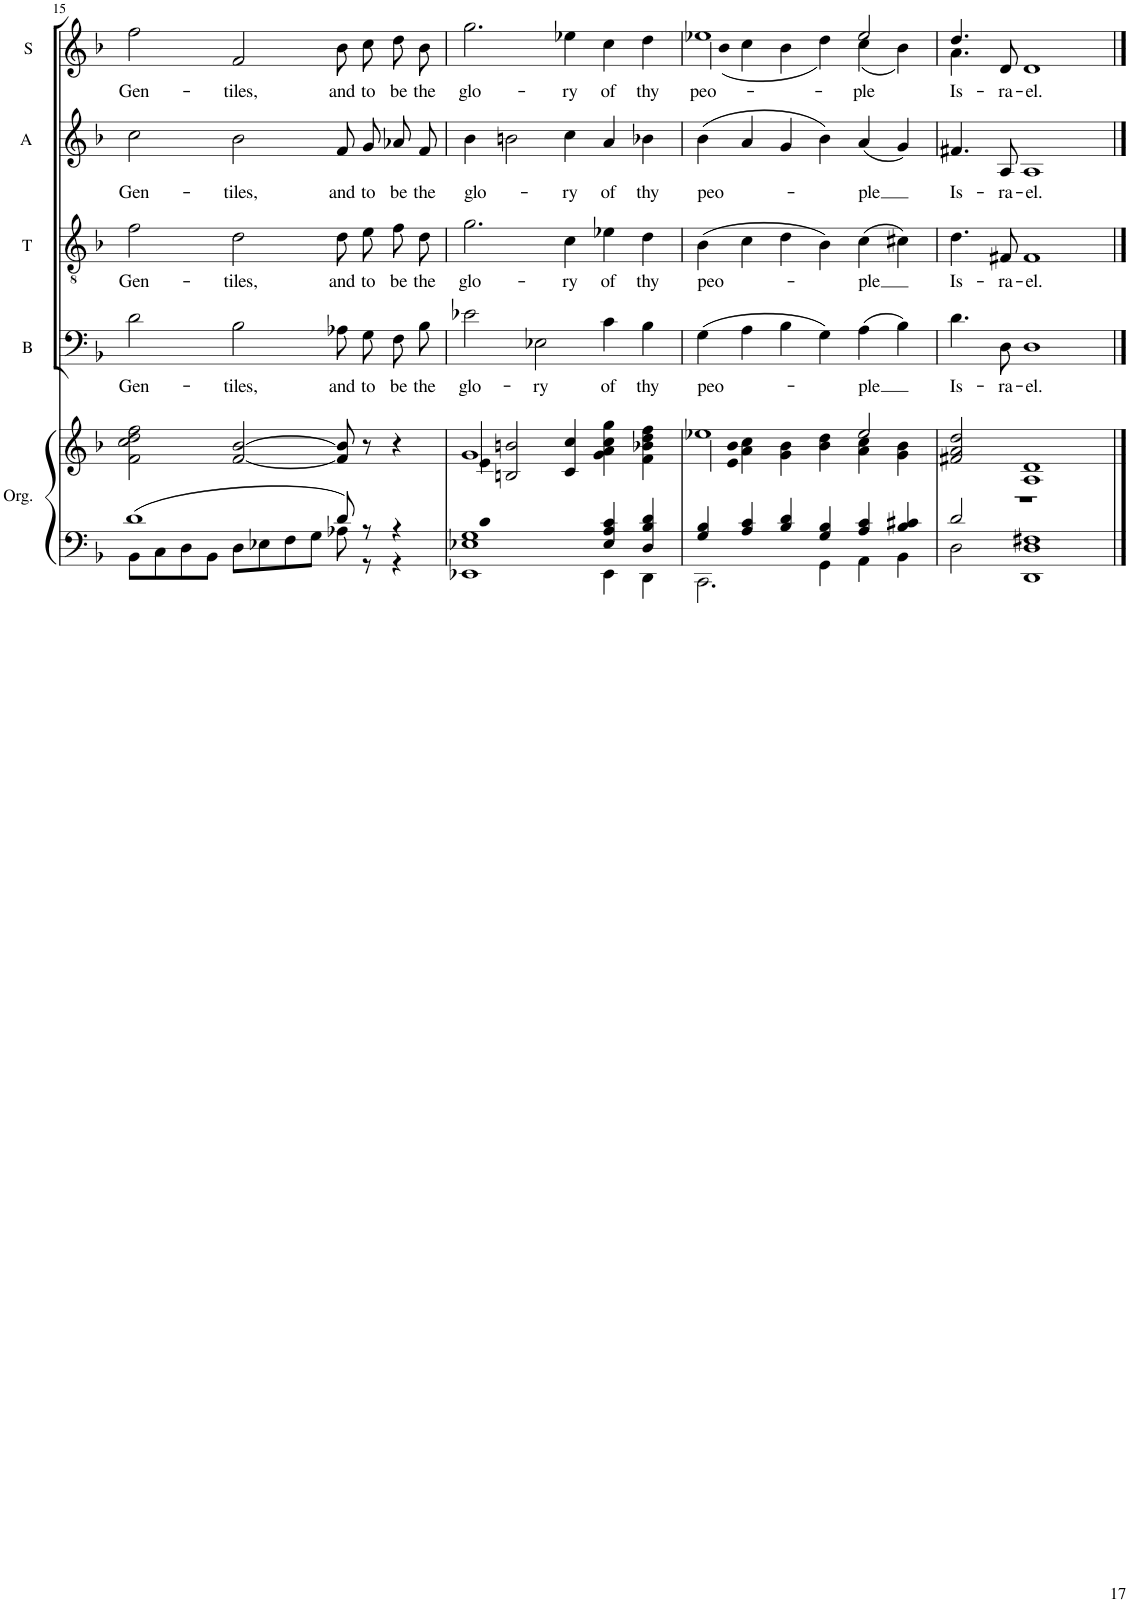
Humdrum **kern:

**kern	**kern	**kern	**text	**kern	**text	**kern	**text	**kern	**text
*part5	*part5	*part4	*part4	*part3	*part3	*part2	*part2	*part1	*part1
*staff6	*staff5	*staff4	*staff4	*staff3	*staff3	*staff2	*staff2	*staff1	*staff1
*I"Organ	*	*I"Bass	*	*I"Tenor	*	*I"Alto	*	*I"Soprano	*
*I'Org.	*	*I'B	*	*I'T	*	*I'A	*	*I'S	*
!!LO:PB:g=z
*clefF4	*clefG2	*clefF4	*	*clefGv2	*	*clefG2	*	*clefG2	*
*k[b-]	*k[b-]	*k[b-]	*	*k[b-]	*	*k[b-]	*	*k[b-]	*
*M3/2	*M3/2	*M3/2	*	*M3/2	*	*M3/2	*	*M3/2	*
=15	=15	=15	=15	=15	=15	=15	=15	=15	=15
*^	*	*	*	*	*	*	*	*	*
!	!	!	!	!LO:LY:b	!	!LO:LY:b	!	!LO:LY:b	!	!LO:LY:b
1d	8BB-\L	2f\ 2cc\ 2dd\ 2ff\	2d\	Gen-	2f\	Gen-	2cc\	Gen-	2ff\	Gen-
.	8C\	.	.	.	.	.	.	.	.	.
.	8D\	.	.	.	.	.	.	.	.	.
.	8BB-\J	.	.	.	.	.	.	.	.	.
!	!	!	!	!LO:LY:b	!	!LO:LY:b	!	!LO:LY:b	!	!LO:LY:b
.	8D\L	[2f/ [2b-/	2B-\	-tiles,	2d\	-tiles,	2b-\	-tiles,	2f/	-tiles,
.	8E-X\	.	.	.	.	.	.	.	.	.
.	8F\	.	.	.	.	.	.	.	.	.
.	8G\J	.	.	.	.	.	.	.	.	.
!	!	!	!	!LO:LY:b	!	!LO:LY:b	!	!LO:LY:b	!	!LO:LY:b
8d/	8A-X\	8f/] 8b-/]	8A-X\L	and	8d\L	and	8f/L	and	8b-\L	and
!	!	!	!	!LO:LY:b	!	!LO:LY:b	!	!LO:LY:b	!	!LO:LY:b
8r	8r	8r	8G\	to	8e\	to	8g/	to	8cc\	to
!	!	!	!	!LO:LY:b	!	!LO:LY:b	!	!LO:LY:b	!	!LO:LY:b
4r	4r	4r	8F\	be	8f\	be	8a-X/	be	8dd\	be
!	!	!	!	!LO:LY:b	!	!LO:LY:b	!	!LO:LY:b	!	!LO:LY:b
.	.	.	8B-\J	the	8d\J	the	8f/J	the	8b-\J	the
=16	=16	=16	=16	=16	=16	=16	=16	=16	=16	=16
*	*	*^	*	*	*	*	*	*	*	*
!	!	!	!	!	!LO:LY:b	!	!LO:LY:b	!	!LO:LY:b	!	!LO:LY:b
1E-X 1G	1EE-X	4B-/ 4b-/	1g	2e-X\	glo-	2.g\	glo-	4b-\	glo-	2.gg\	glo-
.	.	2Bn/ 2bn/	.	.	.	.	.	2bn\	.	.	.
!	!	!	!	!	!LO:LY:b	!	!	!	!	!	!
.	.	.	.	2E-X\	-ry	.	.	.	.	.	.
!	!	!	!	!	!	!	!LO:LY:b	!	!LO:LY:b	!	!LO:LY:b
.	.	4c/ 4cc/	.	.	.	4c\	-ry	4cc\	-ry	4ee-X\	-ry
!	!	!	!	!	!LO:LY:b	!	!LO:LY:b	!	!LO:LY:b	!	!LO:LY:b
4E-/ 4A/ 4c/	4EE-\	4g\ 4a\ 4cc\ 4gg\	2ryy	4c\	of	4e-X\	of	4a/	of	4cc\	of
!	!	!	!	!	!LO:LY:b	!	!LO:LY:b	!	!LO:LY:b	!	!LO:LY:b
4D/ 4B-/ 4d/	4DD\	4f\ 4b-X\ 4dd\ 4ff\	.	4B-\	thy	4d\	thy	4b-X\	thy	4dd\	thy
=17	=17	=17	=17	=17	=17	=17	=17	=17	=17	=17	=17
!	!	!	!	!	!LO:LY:b	!	!LO:LY:b	!	!LO:LY:b	!	!LO:LY:b
*	*	*	*	*	*	*	*	*	*	*^	*
4G/ 4B-/	2.CC\	1ee-X	4b-\ 4dd\	(4G\	peo-	(4B-\	peo-	(4b-\	peo-	1ee-X	(4dd\	peo-
4A/ 4c/	.	.	4a\ 4cc\	4A\	.	4c\	.	4a/	.	.	4cc\	.
4B-/ 4d/	.	.	4g\ 4b-\	4B-\	.	4d\	.	4g/	.	.	4b-\	.
4G/ 4B-/	4GG\	.	4b-\ 4dd\	4G\)	.	4B-\)	.	4b-\)	.	.	4dd\)	.
!	!	!	!	!	!LO:LY:b	!	!LO:LY:b	!	!LO:LY:b	!	!	!LO:LY:b
4A/ 4c/	4AA\	2ee-/	4a\ 4cc\	(4A\	-ple	(4c\	-ple	(4a/	-ple	2ee-/	(4cc\	-ple
4B-/ 4c#X/	4BB-\	.	4g\ 4b-\	4B-\)	.	4c#X\)	.	4g/)	.	.	4b-\)	.
=18	=18	=18	=18	=18	=18	=18	=18	=18	=18	=18	=18	=18
!	!	!	!	!	!LO:LY:b	!	!LO:LY:b	!	!LO:LY:b	!	!	!LO:LY:b
2d/	2D\	2f#X/ 2a/ 2dd/	1.r	4.d\	Is-	4.d\	Is-	4.f#X/	Is-	4.dd/	4.a\	Is-
!	!	!	!	!	!LO:LY:b	!	!LO:LY:b	!	!LO:LY:b	!	!	!LO:LY:b
.	.	.	.	8D\	-ra-	8F#X/	-ra-	8A/	-ra-	8d/	1ryy	-ra-
!	!	!	!	!	!LO:LY:b	!	!LO:LY:b	!	!LO:LY:b	!	!	!LO:LY:b
1D 1F#X	1DD	1A 1d	.	1D	-el.	1F#	-el.	1A	-el.	1d	.	-el.
.	.	.	.	.	.	.	.	.	.	.	8ryy	.
*v	*v	*	*	*	*	*	*	*	*	*v	*v	*
*	*v	*v	*	*	*	*	*	*	*	*
==	==	==	==	==	==	==	==	==	==
*-	*-	*-	*-	*-	*-	*-	*-	*-	*-
